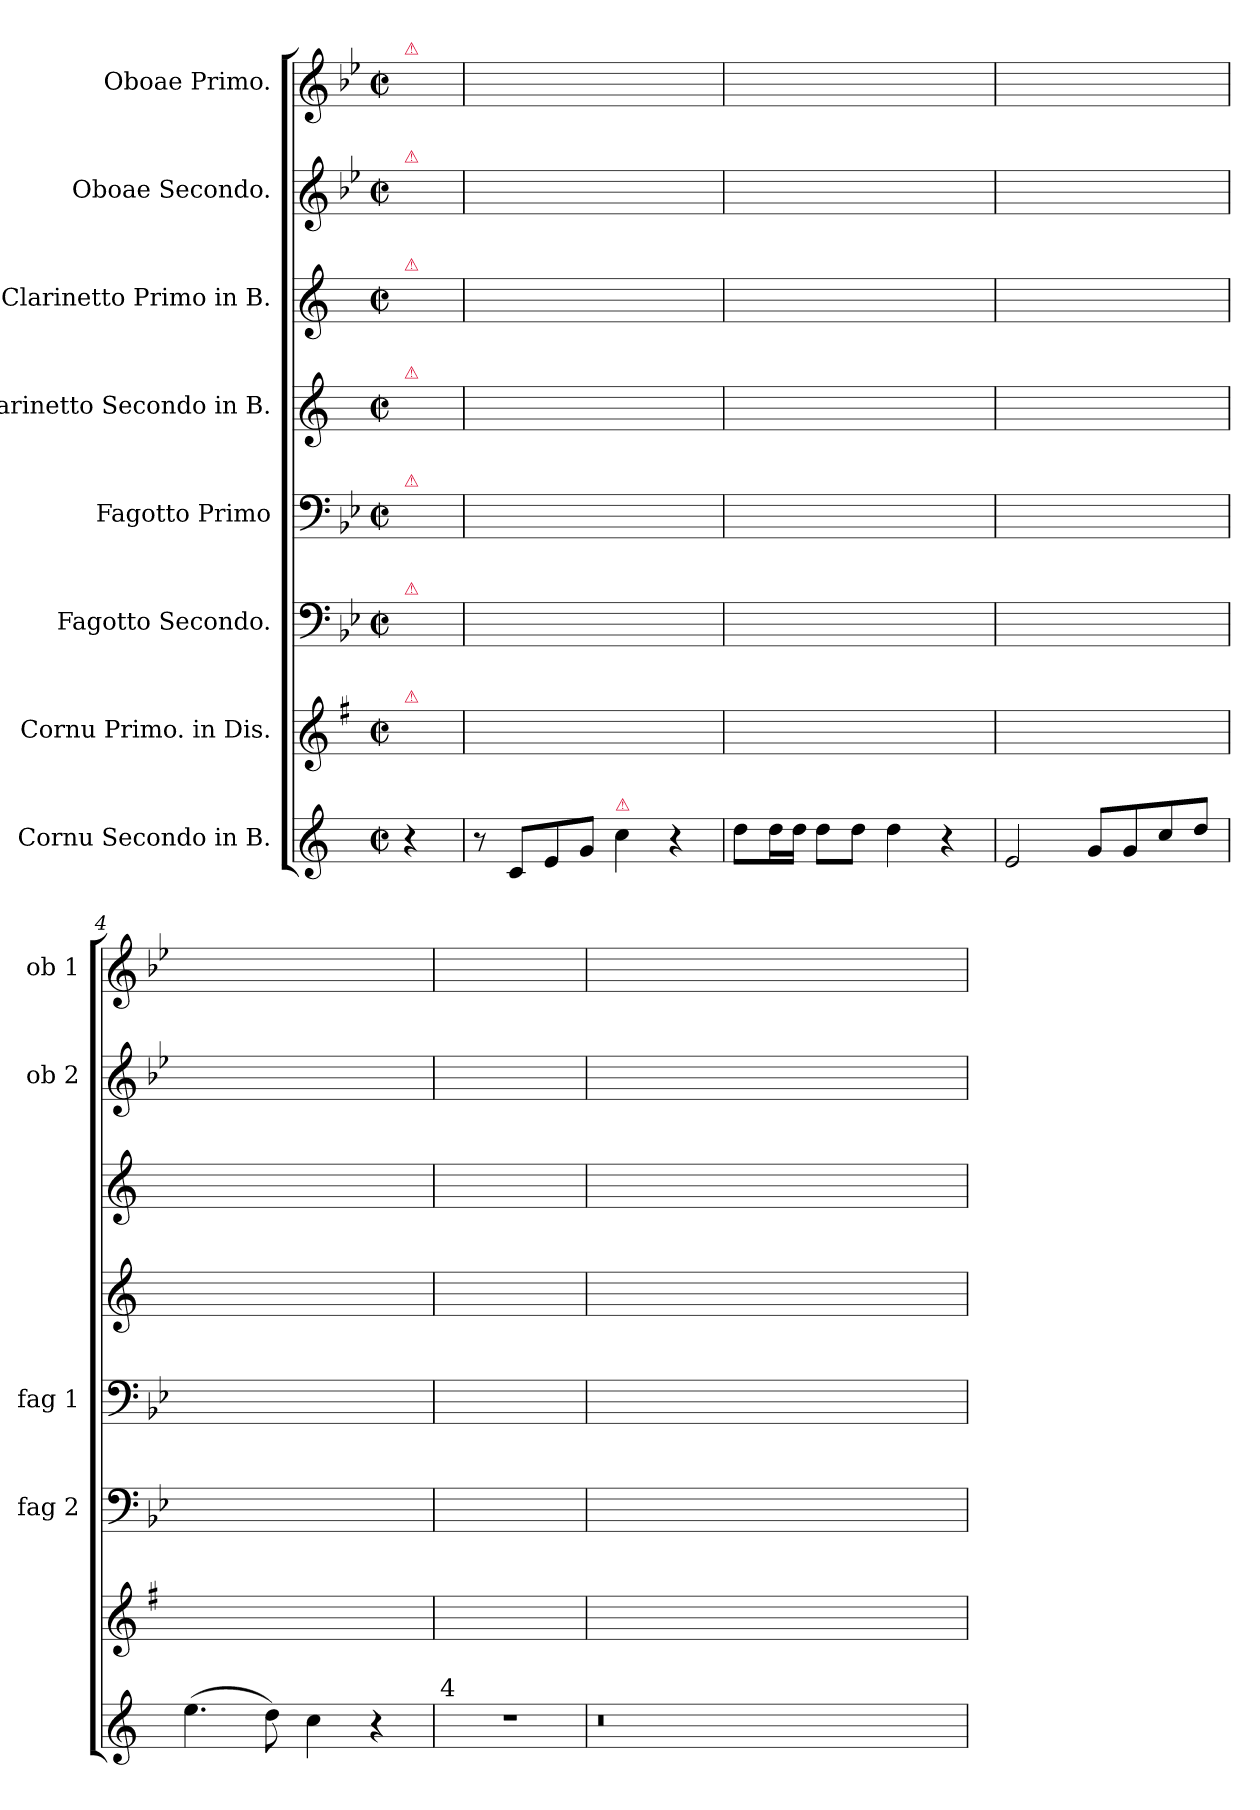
**kern	**kern	**kern	**kern	**kern	**kern	**kern	**kern
*part8	*part7	*part6	*part5	*part4	*part3	*part2	*part1
*staff8	*staff7	*staff6	*staff5	*staff4	*staff3	*staff2	*staff1
*I"Cornu Secondo in B.	*I"Cornu Primo. in Dis.	*I"Fagotto Secondo.	*I"Fagotto Primo	*I"Clarinetto Secondo in B.	*I"Clarinetto Primo in B.	*I"Oboae Secondo.	*I"Oboae Primo.
*	*	*I'fag 2	*I'fag 1	*	*	*I'ob 2	*I'ob 1
*clefG2	*clefG2	*clefF4	*clefF4	*clefG2	*clefG2	*clefG2	*clefG2
*ITrd1c2	*ITrd5c9	*	*	*ITrd1c2	*ITrd1c2	*	*
*k[b-e-]	*k[b-e-]	*k[b-e-]	*k[b-e-]	*k[b-e-]	*k[b-e-]	*k[b-e-]	*k[b-e-]
*B-:	*B-:	*B-:	*B-:	*B-:	*B-:	*B-:	*B-:
*M2/2	*M2/2	*M2/2	*M2/2	*M2/2	*M2/2	*M2/2	*M2/2
*met(c|)	*met(c|)	*met(c|)	*met(c|)	*met(c|)	*met(c|)	*met(c|)	*met(c|)
=	=	=	=	=	=	=	=
!	!	!	!	!	!	!	!LO:TX:a:color=crimson:t=⚠
!	!	!	!	!	!	!LO:TX:a:color=crimson:t=⚠	!
!	!	!	!	!	!LO:TX:a:color=crimson:t=⚠	!	!
!	!	!	!	!LO:TX:a:color=crimson:t=⚠	!	!	!
!	!	!	!LO:TX:a:color=crimson:t=⚠	!	!	!	!
!	!	!LO:TX:a:color=crimson:t=⚠	!	!	!	!	!
!	!LO:TX:a:color=crimson:t=⚠	!	!	!	!	!	!
4r	4ryy	4ryy	4ryy	4ryy	4ryy	4ryy	4ryy
=1	=1	=1	=1	=1	=1	=1	=1
8r	1ryy	1ryy	1ryy	1ryy	1ryy	1ryy	1ryy
8B-/L	.	.	.	.	.	.	.
8d/	.	.	.	.	.	.	.
8f/J	.	.	.	.	.	.	.
!LO:TX:a:color=crimson:t=⚠	!	!	!	!	!	!	!
4b-\	.	.	.	.	.	.	.
4r	.	.	.	.	.	.	.
=2	=2	=2	=2	=2	=2	=2	=2
8cc\L	1ryy	1ryy	1ryy	1ryy	1ryy	1ryy	1ryy
16cc\L	.	.	.	.	.	.	.
16cc\JJ	.	.	.	.	.	.	.
8cc\L	.	.	.	.	.	.	.
8cc\J	.	.	.	.	.	.	.
4cc\	.	.	.	.	.	.	.
4r	.	.	.	.	.	.	.
=3	=3	=3	=3	=3	=3	=3	=3
2d/	1ryy	1ryy	1ryy	1ryy	1ryy	1ryy	1ryy
8f/L	.	.	.	.	.	.	.
8f/	.	.	.	.	.	.	.
8b-/	.	.	.	.	.	.	.
8cc/J	.	.	.	.	.	.	.
=4	=4	=4	=4	=4	=4	=4	=4
(>4.dd\	1ryy	1ryy	1ryy	1ryy	1ryy	1ryy	1ryy
8cc\)	.	.	.	.	.	.	.
4b-\	.	.	.	.	.	.	.
4r	.	.	.	.	.	.	.
=5	=5	=5	=5	=5	=5	=5	=5
!LO:TX:a:t=4	!	!	!	!	!	!	!
1r	1ryy	1ryy	1ryy	1ryy	1ryy	1ryy	1ryy
=6	=6	=6	=6	=6	=6	=6	=6
0.r	1ryy	1ryy	1ryy	1ryy	1ryy	1ryy	1ryy
.	0ryy	0ryy	0ryy	0ryy	0ryy	0ryy	0ryy
=	=	=	=	=	=	=	=
*-	*-	*-	*-	*-	*-	*-	*-
